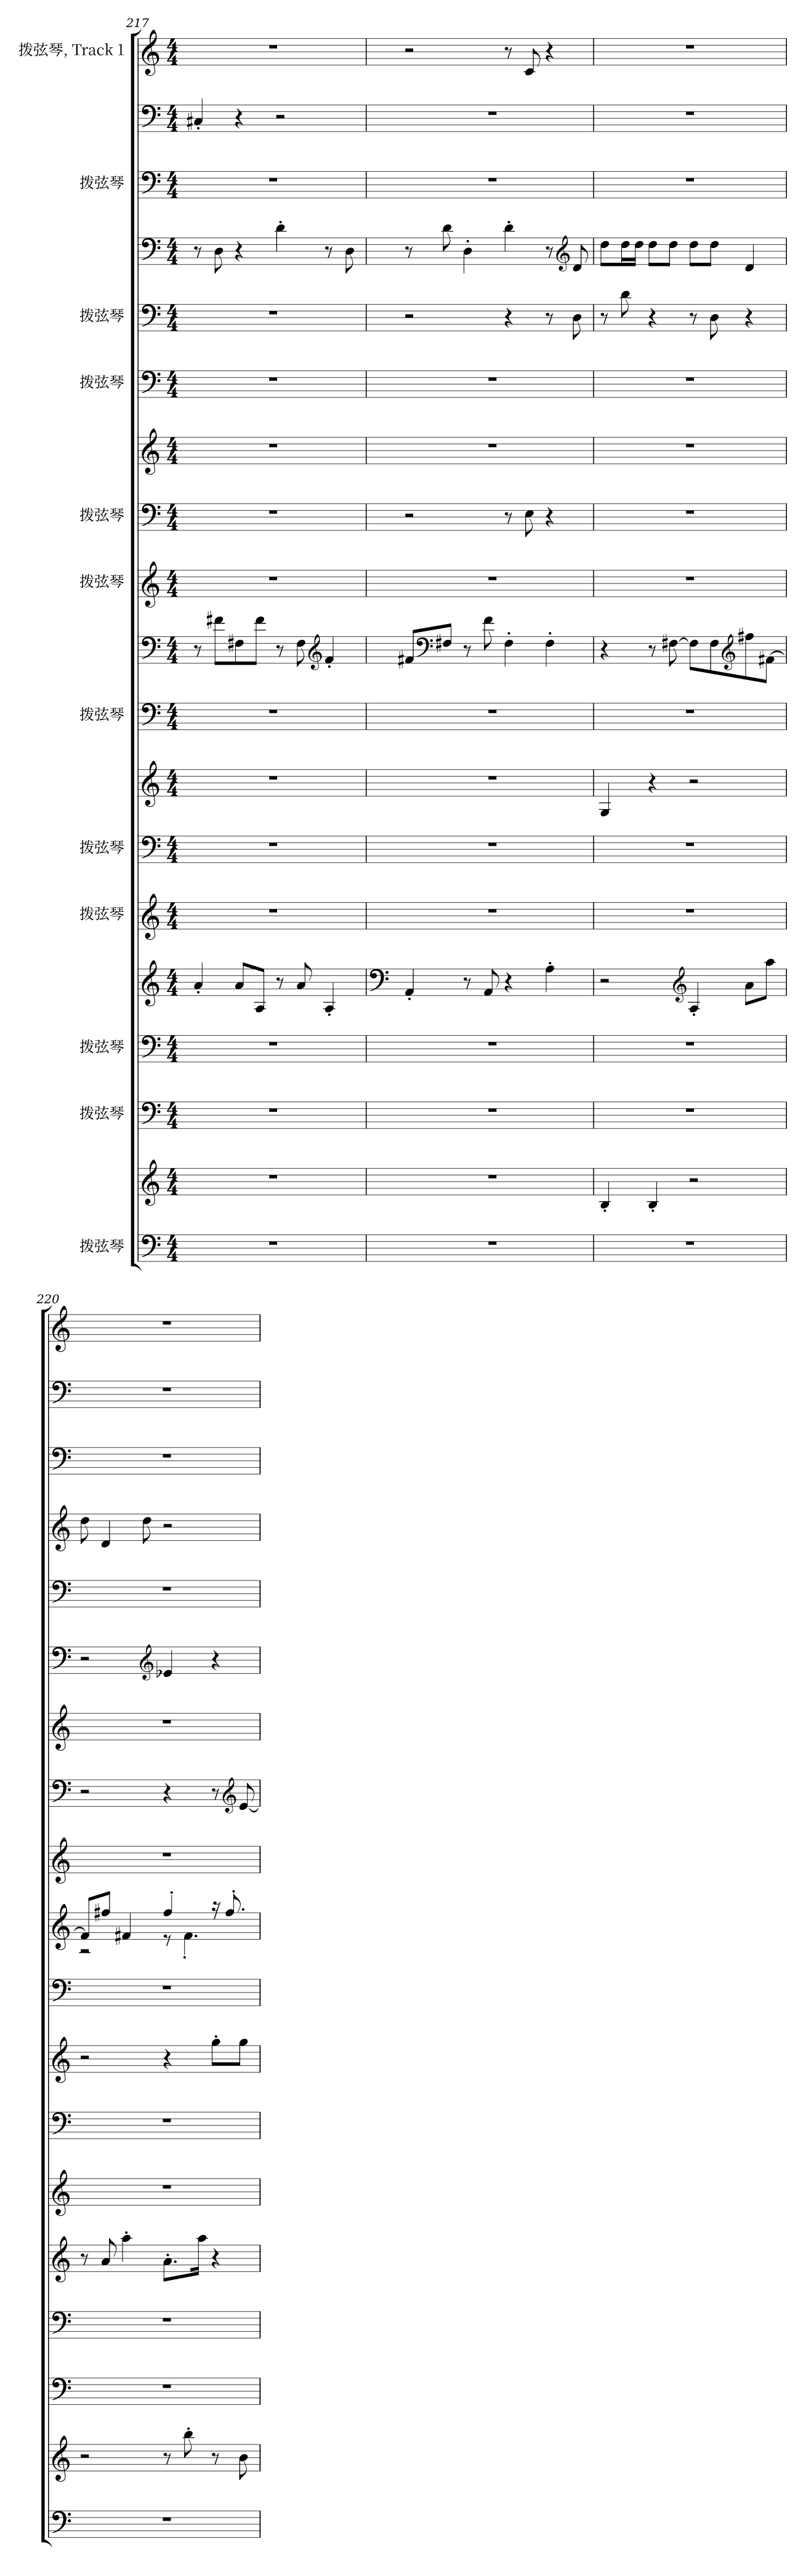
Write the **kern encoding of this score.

**kern	**kern	**kern	**kern	**kern	**kern	**kern	**kern	**kern	**kern	**kern	**kern	**kern	**kern	**kern	**kern	**kern	**kern	**kern
*part12	*part12	*part11	*part10	*part10	*part9	*part8	*part8	*part7	*part7	*part6	*part5	*part5	*part4	*part3	*part3	*part2	*part2	*part1
*staff19	*staff18	*staff17	*staff16	*staff15	*staff14	*staff13	*staff12	*staff11	*staff10	*staff9	*staff8	*staff7	*staff6	*staff5	*staff4	*staff3	*staff2	*staff1
*I"拨弦琴	*	*I"拨弦琴	*I"拨弦琴	*	*I"拨弦琴	*I"拨弦琴	*	*I"拨弦琴	*	*I"拨弦琴	*I"拨弦琴	*	*I"拨弦琴	*I"拨弦琴	*	*I"拨弦琴	*	*I"拨弦琴, Track 1
!!LO:PB:g=z
*clefF4	*clefG2	*clefF4	*clefF4	*clefG2	*clefG2	*clefF4	*clefG2	*clefF4	*clefF4	*clefG2	*clefF4	*clefG2	*clefF4	*clefF4	*clefF4	*clefF4	*clefF4	*clefG2
*k[]	*k[]	*k[]	*k[]	*k[]	*k[]	*k[]	*k[]	*k[]	*k[]	*k[]	*k[]	*k[]	*k[]	*k[]	*k[]	*k[]	*k[]	*k[]
*M4/4	*M4/4	*M4/4	*M4/4	*M4/4	*M4/4	*M4/4	*M4/4	*M4/4	*M4/4	*M4/4	*M4/4	*M4/4	*M4/4	*M4/4	*M4/4	*M4/4	*M4/4	*M4/4
=217	=217	=217	=217	=217	=217	=217	=217	=217	=217	=217	=217	=217	=217	=217	=217	=217	=217	=217
1r	1r	1r	1r	4a'/	1r	1r	1r	1r	8r	1r	1r	1r	1r	1r	8r	1r	4C#X'/	1r
.	.	.	.	.	.	.	.	.	8f#X\L	.	.	.	.	.	8D\	.	.	.
.	.	.	.	8a/L	.	.	.	.	8F#X\	.	.	.	.	.	4r	.	4r	.
.	.	.	.	8A/J	.	.	.	.	8f#\J	.	.	.	.	.	.	.	.	.
.	.	.	.	8r	.	.	.	.	8r	.	.	.	.	.	4d'\	.	2r	.
.	.	.	.	8a/	.	.	.	.	8F#\	.	.	.	.	.	.	.	.	.
*	*	*	*	*	*	*	*	*	*clefG2	*	*	*	*	*	*	*	*	*
.	.	.	.	4A'/	.	.	.	.	4f#'/	.	.	.	.	.	8r	.	.	.
.	.	.	.	.	.	.	.	.	.	.	.	.	.	.	8D\	.	.	.
=218	=218	=218	=218	=218	=218	=218	=218	=218	=218	=218	=218	=218	=218	=218	=218	=218	=218	=218
*	*	*	*	*clefF4	*	*	*	*	*	*	*	*	*	*	*	*	*	*
1r	1r	1r	1r	4AA'/	1r	1r	1r	1r	8f#X/L	1r	2r	1r	1r	2r	8r	1r	1r	2r
*	*	*	*	*	*	*	*	*	*clefF4	*	*	*	*	*	*	*	*	*
.	.	.	.	.	.	.	.	.	8F#X/J	.	.	.	.	.	8d\	.	.	.
.	.	.	.	8r	.	.	.	.	8r	.	.	.	.	.	4D'\	.	.	.
.	.	.	.	8AA/	.	.	.	.	8f#\	.	.	.	.	.	.	.	.	.
.	.	.	.	4r	.	.	.	.	4F#'\	.	8r	.	.	4r	4d'\	.	.	8r
.	.	.	.	.	.	.	.	.	.	.	8E\	.	.	.	.	.	.	8c/
.	.	.	.	4A'\	.	.	.	.	4F#'\	.	4r	.	.	8r	8r	.	.	4r
*	*	*	*	*	*	*	*	*	*	*	*	*	*	*	*clefG2	*	*	*
.	.	.	.	.	.	.	.	.	.	.	.	.	.	8D\	8d/	.	.	.
=219	=219	=219	=219	=219	=219	=219	=219	=219	=219	=219	=219	=219	=219	=219	=219	=219	=219	=219
1r	4B'/	1r	1r	2r	1r	1r	4G/	1r	4r	1r	1r	1r	1r	8r	8dd\L	1r	1r	1r
.	.	.	.	.	.	.	.	.	.	.	.	.	.	8d\	16dd\L	.	.	.
.	.	.	.	.	.	.	.	.	.	.	.	.	.	.	16dd\JJ	.	.	.
.	4B'/	.	.	.	.	.	4r	.	8r	.	.	.	.	4r	8dd\L	.	.	.
.	.	.	.	.	.	.	.	.	[8F#X\	.	.	.	.	.	8dd\J	.	.	.
*	*	*	*	*clefG2	*	*	*	*	*	*	*	*	*	*	*	*	*	*
.	2r	.	.	4A'/	.	.	2r	.	8F#\L]	.	.	.	.	8r	8dd\L	.	.	.
.	.	.	.	.	.	.	.	.	8F#\	.	.	.	.	8D\	8dd\J	.	.	.
*	*	*	*	*	*	*	*	*	*clefG2	*	*	*	*	*	*	*	*	*
.	.	.	.	8a\L	.	.	.	.	8ff#X\	.	.	.	.	4r	4d/	.	.	.
.	.	.	.	8aa\J	.	.	.	.	[8f#X\J	.	.	.	.	.	.	.	.	.
!!LO:PB:g=z
=220	=220	=220	=220	=220	=220	=220	=220	=220	=220	=220	=220	=220	=220	=220	=220	=220	=220	=220
*	*	*	*	*	*	*	*	*	*^	*	*	*	*	*	*	*	*	*
1r	2r	1r	1r	8r	1r	1r	2r	1r	8f#/L]	2r	1r	2r	1r	2r	1r	8dd\	1r	1r	1r
.	.	.	.	8a/	.	.	.	.	8ff#X/J	.	.	.	.	.	.	4d/	.	.	.
.	.	.	.	4aa'\	.	.	.	.	4f#X/	.	.	.	.	.	.	.	.	.	.
.	.	.	.	.	.	.	.	.	.	.	.	.	.	.	.	8dd\	.	.	.
*	*	*	*	*	*	*	*	*	*	*	*	*	*	*clefG2	*	*	*	*	*
.	8r	.	.	8.a'\L	.	.	4r	.	4ff#'/	8r	.	4r	.	4e-X/	.	2r	.	.	.
.	8bb'\	.	.	.	.	.	.	.	.	4.f#'\	.	.	.	.	.	.	.	.	.
.	.	.	.	16aa\Jk	.	.	.	.	.	.	.	.	.	.	.	.	.	.	.
.	8r	.	.	4r	.	.	8gg'\L	.	16r	.	.	8r	.	4r	.	.	.	.	.
.	.	.	.	.	.	.	.	.	8.ff#'/	.	.	.	.	.	.	.	.	.	.
*	*	*	*	*	*	*	*	*	*	*	*	*clefG2	*	*	*	*	*	*	*
.	8b\	.	.	.	.	.	8gg\J	.	.	.	.	[8e/	.	.	.	.	.	.	.
*	*	*	*	*	*	*	*	*	*v	*v	*	*	*	*	*	*	*	*	*
=	=	=	=	=	=	=	=	=	=	=	=	=	=	=	=	=	=	=
*-	*-	*-	*-	*-	*-	*-	*-	*-	*-	*-	*-	*-	*-	*-	*-	*-	*-	*-
